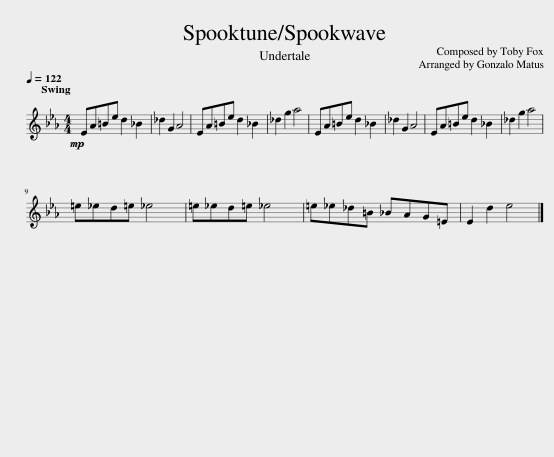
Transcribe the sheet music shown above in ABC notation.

X:1
L:1/8
Q:1/4=122
M:4/4
I:linebreak $
K:Eb
V:1 treble
V:1
!mp! EA=Be d2 _B2 | _d2 G2 A4 | EA=Be d2 _B2 | _d2 g2 a4 | EA=Be d2 _B2 | %5
 _d2 G2 A4 | EA=Be d2 _B2 | _d2 g2 a4 |$ =e_ed=e _e4 | =e_ed=e _e4 | %10
 =e_e_d=B _BAG=E | E2 d2 e4 |] %12
